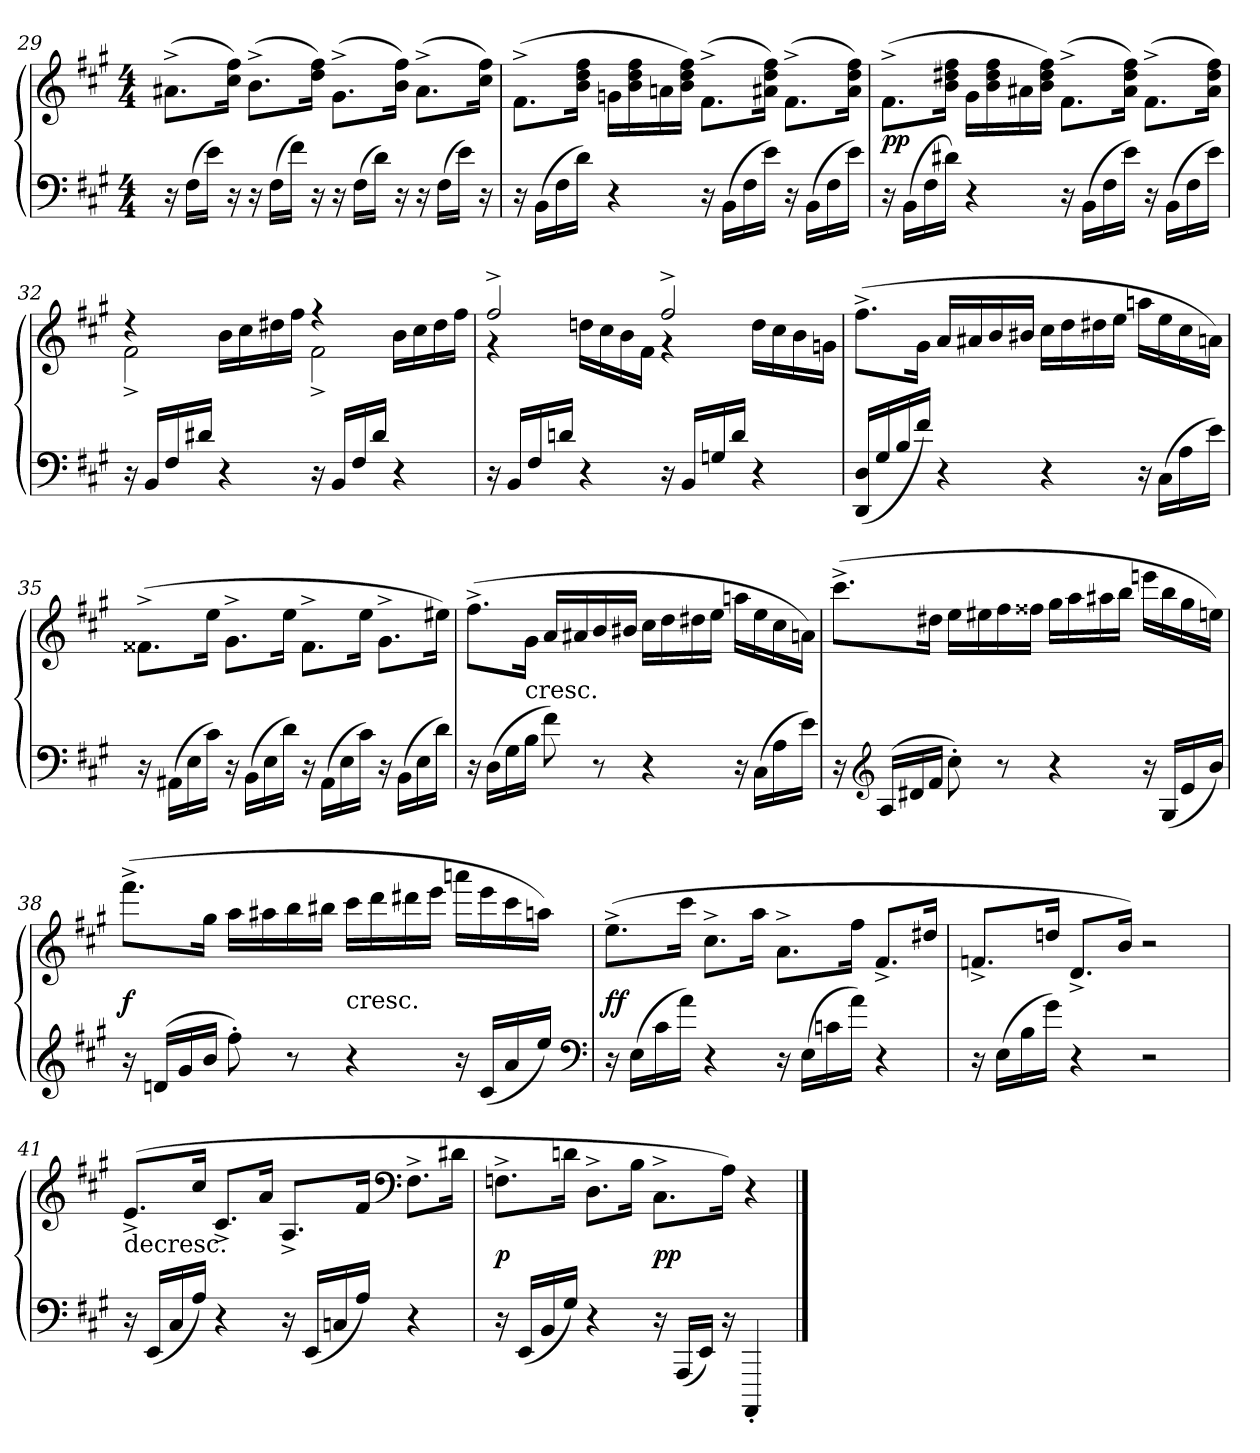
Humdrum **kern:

**kern	**kern	**dynam
*part1	*part1	*part1
*staff2	*staff1	*staff1/2
*clefF4	*clefG2	*
*k[f#c#g#]	*k[f#c#g#]	*
*A:	*A:	*
*M4/4	*M4/4	*
=29	=29	=29
16r	(8.a#X^\L	.
(16F#\LL	.	.
16e\JJ)	.	.
16r	16cc#\ 16ff#\Jk)	.
16r	(8.b^\L	.
(16F#\LL	.	.
16f#\JJ)	.	.
16r	16dd\ 16ff#\Jk)	.
16r	(8.g#^\L	.
(16F#\LL	.	.
16d\JJ)	.	.
16r	16b\ 16ff#\Jk)	.
16r	(8.a#^\L	.
(16F#\LL	.	.
16e\JJ)	.	.
16r	16cc#\ 16ff#\Jk)	.
=30	=30	=30
16r	(8.f#^\L	.
(16BB\LL	.	.
16F#\	.	.
16d\JJ)	16b\ 16dd\ 16ff#\Jk	.
4r	16gn\LL	.
.	16b\ 16dd\ 16ff#\	.
.	16an\	.
.	16b\ 16dd\ 16ff#\JJ)	.
16r	(8.f#^\L	.
(16BB\LL	.	.
16F#\	.	.
16e\JJ)	16a#X\ 16dd\ 16ff#\Jk)	.
16r	(8.f#^\L	.
(16BB\LL	.	.
16F#\	.	.
16e\JJ)	16a#\ 16dd\ 16ff#\Jk)	.
=31	=31	=31
16r	(8.f#^\L	pp
(16BB\LL	.	.
16F#\	.	.
16d#X\JJ)	16b\ 16dd#X\ 16ff#\Jk	.
4r	16g#\LL	.
.	16b\ 16dd#\ 16ff#\	.
.	16a#X\	.
.	16b\ 16dd#\ 16ff#\JJ)	.
16r	(8.f#^\L	.
(16BB\LL	.	.
16F#\	.	.
16e\JJ)	16a#\ 16dd#\ 16ff#\Jk)	.
16r	(8.f#^\L	.
(16BB\LL	.	.
16F#\	.	.
16e\JJ)	16a#\ 16dd#\ 16ff#\Jk)	.
=32	=32	=32
*	*^	*
16r	4r	2f#^\	.
16BB/LL	.	.	.
16F#/	.	.	.
16d#X/JJ	.	.	.
4r	16b\LL	.	.
.	16cc#\	.	.
.	16dd#X\	.	.
.	16ff#\JJ	.	.
16r	4r	2f#^\	.
16BB/LL	.	.	.
16F#/	.	.	.
16d#/JJ	.	.	.
4r	16b\LL	.	.
.	16cc#\	.	.
.	16dd#\	.	.
.	16ff#\JJ	.	.
=33	=33	=33	=33
16r	2ff#^/	4r	.
16BB/LL	.	.	.
16F#/	.	.	.
16dn/JJ	.	.	.
4r	.	16ddn\LL	.
.	.	16cc#\	.
.	.	16b\	.
.	.	16f#\JJ	.
16r	2ff#^/	4r	.
16BB/LL	.	.	.
16Gn/	.	.	.
16d/JJ	.	.	.
4r	.	16dd\LL	.
.	.	16cc#\	.
.	.	16b\	.
.	.	16gn\JJ	.
*	*v	*v	*
=34	=34	=34
(16DD/ 16D/LL	(8.ff#^\L	.
16G#/	.	.
16B/	.	.
16f#/JJ)	16g#\Jk	.
4r	16a/LL	.
.	16a#X/	.
.	16b/	.
.	16b#X/JJ	.
4r	16cc#\LL	.
.	16dd\	.
.	16dd#X\	.
.	16ee\JJ	.
16r	16aan\LL	.
(16C#\LL	16ee\	.
16A\	16cc#\	.
16e\JJ)	16an\JJ)	.
=35	=35	=35
16r	(8.f##X^\L	.
(16AA#X\LL	.	.
16E\	.	.
16c#\JJ)	16ee\Jk	.
16r	8.g#^\L	.
(16BB\LL	.	.
16E\	.	.
16d\JJ)	16ee\Jk	.
16r	8.f##^\L	.
(16AA#\LL	.	.
16E\	.	.
16c#\JJ)	16ee\Jk	.
16r	8.g#^\L	.
(16BB\LL	.	.
16E\	.	.
16d\JJ)	16ee#X\Jk)	.
=36	=36	=36
16r	(8.ff#^\L	.
(16D\LL	.	.
16G#\	.	.
!	!LO:TX:c:t=cresc.	!
16B\JJ	16g#\Jk	.
8f#\)	16a/LL	.
.	16a#X/	.
8r	16b/	.
.	16b#X/JJ	.
4r	16cc#\LL	.
.	16dd\	.
.	16dd#X\	.
.	16ee\JJ	.
16r	16aan\LL	.
(16C#\LL	16ee\	.
16A\	16cc#\	.
16e\JJ)	16an\JJ)	.
=37	=37	=37
16r	(8.ccc#^\L	.
*clefG2	*	*
(16A/LL	.	.
16d#X/	.	.
16f#/JJ	16dd#X\Jk	.
8cc#'\)	16ee\LL	.
.	16ee#X\	.
8r	16ff#\	.
.	16ff##X\JJ	.
4r	16gg#\LL	.
.	16aa\	.
.	16aa#X\	.
.	16bb\JJ	.
16r	16eeen\LL	.
(16G#/LL	16bb\	.
16e/	16gg#\	.
16b/JJ)	16een\JJ)	.
=38	=38	=38
16r	(8.fff#^\L	f
(16dn/LL	.	.
16g#/	.	.
16b/JJ	16gg#\Jk	.
8ff#'\)	16aa\LL	.
.	16aa#X\	.
8r	16bb\	.
.	16bb#X\JJ	.
!	!LO:TX:c:t=cresc.	!
4r	16ccc#\LL	.
.	16ddd\	.
.	16ddd#X\	.
.	16eee\JJ	.
16r	16aaan\LL	.
(16c#/LL	16eee\	.
16a/	16ccc#\	.
16ee/JJ)	16aan\JJ)	.
*clefF4	*	*
=39	=39	=39
16r	(8.ee^\L	ff
(16E\LL	.	.
16c#\	.	.
16a\JJ)	16ccc#\Jk	.
4r	8.cc#^\L	.
.	16aa\Jk	.
16r	8.a^\L	.
(16E\LL	.	.
16cn\	.	.
16a\JJ)	16ff#\Jk	.
4r	8.f#^/L	.
.	16dd#X/Jk	.
=40	=40	=40
16r	8.fn^/L	.
(16E\LL	.	.
16B\	.	.
16g#\JJ)	16ddn/Jk	.
4r	8.d^/L	.
.	16b/Jk)	.
2r	2r	.
=41	=41	=41
!	!LO:TX:c:t=decresc.	!
16r	(8.e^/L	.
(16EE/LL	.	.
16C#/	.	.
16A/JJ)	16cc#/Jk	.
4r	8.c#^/L	.
.	16a/Jk	.
16r	8.A^/L	.
(16EE/LL	.	.
16Cn/	.	.
16A/JJ)	16f#/Jk	.
*	*clefF4	*
4r	8.F#^\L	.
.	16d#X\Jk	.
=42	=42	=42
16r	8.Fn^\L	p
(16EE/LL	.	.
16BB/	.	.
16G#/JJ)	16dn\Jk	.
4r	8.D^\L	.
.	16B\Jk	.
16r	8.C#^\L	pp
(16AAA/LL	.	.
16EE/JJ)	.	.
16r	16A\Jk)	.
4AAAA'/	4r	.
==	==	==
*-	*-	*-
